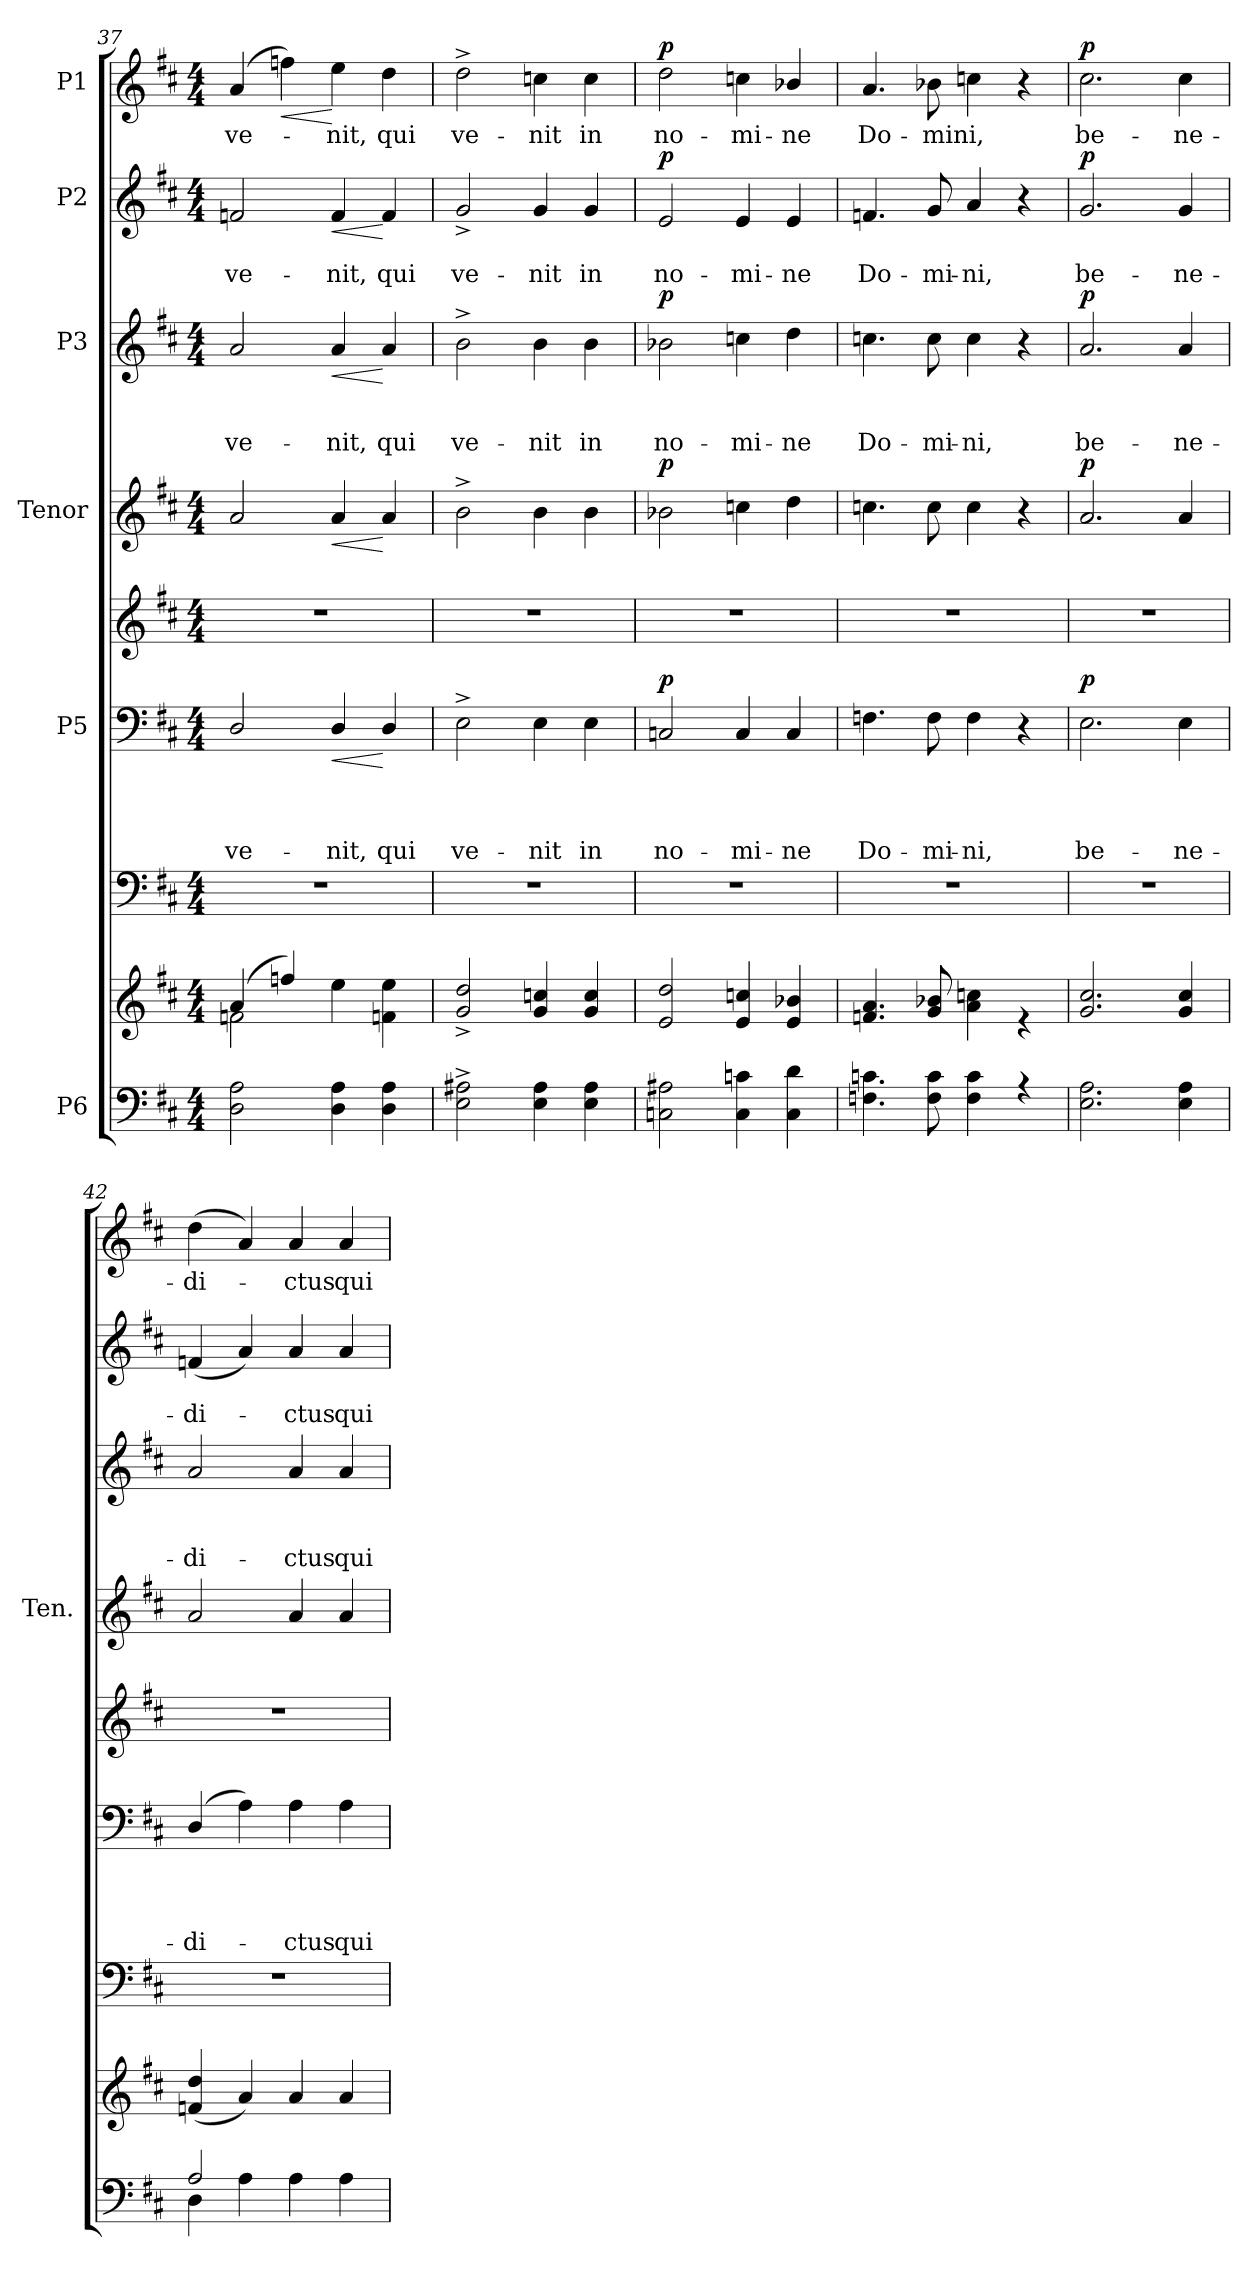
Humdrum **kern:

**kern	**kern	**kern	**kern	**text	**text	**text	**text	**dynam	**kern	**kern	**dynam	**kern	**text	**text	**text	**dynam	**kern	**text	**text	**dynam	**kern	**text	**dynam
*part8	*part8	*part7	*part6	*part6	*part6	*part6	*part6	*part6	*part5	*part4	*part4	*part3	*part3	*part3	*part3	*part3	*part2	*part2	*part2	*part2	*part1	*part1	*part1
*staff9	*staff8	*staff7	*staff6	*staff6	*staff6	*staff6	*staff6	*staff6	*staff5	*staff4	*staff4	*staff3	*staff3	*staff3	*staff3	*staff3	*staff2	*staff2	*staff2	*staff2	*staff1	*staff1	*staff1
*I"P6	*	*	*I"P5	*	*	*	*	*	*	*I"Tenor	*	*I"P3	*	*	*	*	*I"P2	*	*	*	*I"P1	*	*
*	*	*	*	*	*	*	*	*	*	*I'Ten.	*	*	*	*	*	*	*	*	*	*	*	*	*
*clefF4	*clefG2	*clefF4	*clefF4	*	*	*	*	*	*clefG2	*clefG2	*	*clefG2	*	*	*	*	*clefG2	*	*	*	*clefG2	*	*
*	*	*	*	*	*	*	*	*	*ITrd7c12	*ITrd7c12	*	*ITrd7c12	*	*	*	*	*	*	*	*	*	*	*
*k[f#c#]	*k[f#c#]	*k[f#c#]	*k[f#c#]	*	*	*	*	*	*k[f#c#]	*k[f#c#]	*	*k[f#c#]	*	*	*	*	*k[f#c#]	*	*	*	*k[f#c#]	*	*
*D:	*D:	*D:	*D:	*	*	*	*	*	*D:	*D:	*	*D:	*	*	*	*	*D:	*	*	*	*D:	*	*
*M4/4	*M4/4	*M4/4	*M4/4	*	*	*	*	*	*M4/4	*M4/4	*	*M4/4	*	*	*	*	*M4/4	*	*	*	*M4/4	*	*
=37	=37	=37	=37	=37	=37	=37	=37	=37	=37	=37	=37	=37	=37	=37	=37	=37	=37	=37	=37	=37	=37	=37	=37
*^	*^	*	*	*	*	*	*	*	*	*	*	*	*	*	*	*	*	*	*	*	*	*	*
!	!	!	!	!	!	!	!	!	!LO:LY:b	!	!	!	!	!	!	!	!LO:LY:b	!	!	!	!LO:LY:b	!	!	!LO:LY:b	!
2D\ 2A\	1ryy	(>4a/	2fn\	1r	2D/	.	.	.	ve-	.	1r	2A/	.	2A/	.	.	ve-	.	2fn/	.	ve-	.	(>4a/	ve-	.
!	!	!	!	!	!	!	!	!	!	!	!	!	!	!	!	!	!	!	!	!	!	!	!	!	!LO:HP:b
.	.	4ffn/)	.	.	.	.	.	.	.	.	.	.	.	.	.	.	.	.	.	.	.	.	4ffn\)	.	<
!	!	!	!	!	!	!	!	!	!LO:LY:b	!LO:HP:b	!	!	!LO:HP:b	!	!	!	!LO:LY:b	!LO:HP:b	!	!	!LO:LY:b	!LO:HP:b	!	!LO:LY:b	!
4D\ 4A\	.	4ee\	2ryy	.	4D/	.	.	.	-nit,	<	.	4A/	<	4A/	.	.	-nit,	<	4f/	.	-nit,	<	4ee\	-nit,	[
!	!	!	!	!	!	!	!	!	!LO:LY:b	!	!	!	!	!	!	!	!LO:LY:b	!	!	!	!LO:LY:b	!	!	!LO:LY:b	!
4D\ 4A\	.	4fni\ 4ee\	.	.	4D/	.	.	.	qui	[	.	4A/	[	4A/	.	.	qui	[	4f/	.	qui	[	4dd\	qui	.
=38	=38	=38	=38	=38	=38	=38	=38	=38	=38	=38	=38	=38	=38	=38	=38	=38	=38	=38	=38	=38	=38	=38	=38	=38	=38
!	!	!	!	!	!	!	!	!	!LO:LY:b	!	!	!	!	!	!	!	!LO:LY:b	!	!	!	!LO:LY:b	!	!	!LO:LY:b	!
2E\^> 2A#X\^>	1ryy	1ryy	2g/^> 2dd/^>	1r	2E^>\	.	.	.	ve-	.	1r	2B^>\	.	2B^>\	.	.	ve-	.	2g^</	.	ve-	.	2dd^>\	ve-	.
!	!	!	!	!	!	!	!	!	!LO:LY:b	!	!	!	!	!	!	!	!LO:LY:b	!	!	!	!LO:LY:b	!	!	!LO:LY:b	!
4E\ 4A#\	.	.	4g/ 4ccn/	.	4E\	.	.	.	-nit	.	.	4B\	.	4B\	.	.	-nit	.	4g/	.	-nit	.	4ccn\	-nit	.
!	!	!	!	!	!	!	!	!	!LO:LY:b	!	!	!	!	!	!	!	!LO:LY:b	!	!	!	!LO:LY:b	!	!	!LO:LY:b	!
4E\ 4A#\	.	.	4g/ 4cc/	.	4E\	.	.	.	in	.	.	4B\	.	4B\	.	.	in	.	4g/	.	in	.	4cc\	in	.
=39	=39	=39	=39	=39	=39	=39	=39	=39	=39	=39	=39	=39	=39	=39	=39	=39	=39	=39	=39	=39	=39	=39	=39	=39	=39
!	!	!	!	!	!	!	!	!	!LO:LY:b	!LO:DY:a	!	!	!LO:DY:a	!	!	!	!LO:LY:b	!LO:DY:a	!	!	!LO:LY:b	!LO:DY:a	!	!LO:LY:b	!LO:DY:a
2Cn\ 2A#X\	1ryy	1ryy	2e/ 2dd/	1r	2Cn/	.	.	.	no-	p	1r	2B-X\	p	2B-X\	.	.	no-	p	2e/	.	no-	p	2dd\	no-	p
!	!	!	!	!	!	!	!	!	!LO:LY:b	!	!	!	!	!	!	!	!LO:LY:b	!	!	!	!LO:LY:b	!	!	!LO:LY:b	!
4C\ 4cn\	.	.	4e/ 4ccn/	.	4C/	.	.	.	-mi-	.	.	4cn\	.	4cn\	.	.	-mi-	.	4e/	.	-mi-	.	4ccn\	-mi-	.
!	!	!	!	!	!	!	!	!	!LO:LY:b	!	!	!	!	!	!	!	!LO:LY:b	!	!	!	!LO:LY:b	!	!	!LO:LY:b	!
4C\ 4d\	.	.	4e/ 4b-X/	.	4C/	.	.	.	-ne	.	.	4d\	.	4d\	.	.	-ne	.	4e/	.	-ne	.	4b-X/	-ne	.
=40	=40	=40	=40	=40	=40	=40	=40	=40	=40	=40	=40	=40	=40	=40	=40	=40	=40	=40	=40	=40	=40	=40	=40	=40	=40
!	!	!	!	!	!	!	!	!	!LO:LY:b	!	!	!	!	!	!	!	!LO:LY:b	!	!	!	!LO:LY:b	!	!	!LO:LY:b	!
4.Fn\ 4.cn\	1ryy	1ryy	4.fn/ 4.a/	1r	4.Fn\	.	.	.	Do-	.	1r	4.cn\	.	4.cn\	.	.	Do-	.	4.fn/	.	Do-	.	4.a/	Do-	.
!	!	!	!	!	!	!	!	!	!LO:LY:b	!	!	!	!	!	!	!	!LO:LY:b	!	!	!	!LO:LY:b	!	!	!LO:LY:b	!
8F\ 8c\	.	.	8g/ 8b-X/	.	8F\	.	.	.	-mi-	.	.	8c\	.	8c\	.	.	-mi-	.	8g/	.	-mi-	.	8b-X\	-mi­ni,	.
!	!	!	!	!	!	!	!	!	!LO:LY:b	!	!	!	!	!	!	!	!LO:LY:b	!	!	!	!LO:LY:b	!	!	!	!
4F\ 4c\	.	.	4a\ 4ccn\	.	4F\	.	.	.	-ni,	.	.	4c\	.	4c\	.	.	-ni,	.	4a/	.	-ni,	.	4ccn\	.	.
4r	.	.	4r	.	4r	.	.	.	.	.	.	4r	.	4r	.	.	.	.	4r	.	.	.	4r	.	.
=41	=41	=41	=41	=41	=41	=41	=41	=41	=41	=41	=41	=41	=41	=41	=41	=41	=41	=41	=41	=41	=41	=41	=41	=41	=41
*	*	*MM60	*	*	*MM60	*	*	*	*	*	*	*MM60	*	*MM60	*	*	*	*	*MM60	*	*	*	*MM60	*	*
!	!	!	!	!	!	!	!	!	!LO:LY:b	!LO:DY:a	!	!	!LO:DY:a	!	!	!	!LO:LY:b	!LO:DY:a	!	!	!LO:LY:b	!LO:DY:a	!	!LO:LY:b	!LO:DY:a
2.E\ 2.A\	1ryy	1ryy	2.g/ 2.cc#/	1r	2.E\	.	.	.	be-	p	1r	2.A/	p	2.A/	.	.	be-	p	2.g/	.	be-	p	2.cc#\	be-	p
!	!	!	!	!	!	!	!	!	!LO:LY:b	!	!	!	!	!	!	!	!LO:LY:b	!	!	!	!LO:LY:b	!	!	!LO:LY:b	!
4E\ 4A\	.	.	4g/ 4cc#/	.	4E\	.	.	.	-ne-	.	.	4A/	.	4A/	.	.	-ne-	.	4g/	.	-ne-	.	4cc#\	-ne-	.
!!LO:LB:g=z
=42	=42	=42	=42	=42	=42	=42	=42	=42	=42	=42	=42	=42	=42	=42	=42	=42	=42	=42	=42	=42	=42	=42	=42	=42	=42
!	!	!	!	!	!	!	!	!	!LO:LY:b	!	!	!	!	!	!	!	!LO:LY:b	!	!	!	!LO:LY:b	!	!	!LO:LY:b	!
2A/	4D\	1ryy	(<4fn/ 4dd/	1r	(<4D/	.	.	.	-di-	.	1r	2A/	.	2A/	.	.	-di-	.	(<4fn/	.	-di-	.	(>4dd\	-di-	.
.	4A\	.	4a/)	.	4A\)	.	.	.	.	.	.	.	.	.	.	.	.	.	4a/)	.	.	.	4a/)	.	.
!	!	!	!	!	!	!	!	!	!LO:LY:b	!	!	!	!	!	!	!	!LO:LY:b	!	!	!	!LO:LY:b	!	!	!LO:LY:b	!
4A\	2ryy	.	4a/	.	4A\	.	.	.	-ctus	.	.	4A/	.	4A/	.	.	-ctus	.	4a/	.	-ctus	.	4a/	-ctus	.
!	!	!	!	!	!	!	!	!	!LO:LY:b	!	!	!	!	!	!	!	!LO:LY:b	!	!	!	!LO:LY:b	!	!	!LO:LY:b	!
4A\	.	.	4a/	.	4A\	.	.	.	qui	.	.	4A/	.	4A/	.	.	qui	.	4a/	.	qui	.	4a/	qui	.
*v	*v	*	*	*	*	*	*	*	*	*	*	*	*	*	*	*	*	*	*	*	*	*	*	*	*
*	*v	*v	*	*	*	*	*	*	*	*	*	*	*	*	*	*	*	*	*	*	*	*	*	*
=	=	=	=	=	=	=	=	=	=	=	=	=	=	=	=	=	=	=	=	=	=	=	=
*-	*-	*-	*-	*-	*-	*-	*-	*-	*-	*-	*-	*-	*-	*-	*-	*-	*-	*-	*-	*-	*-	*-	*-
